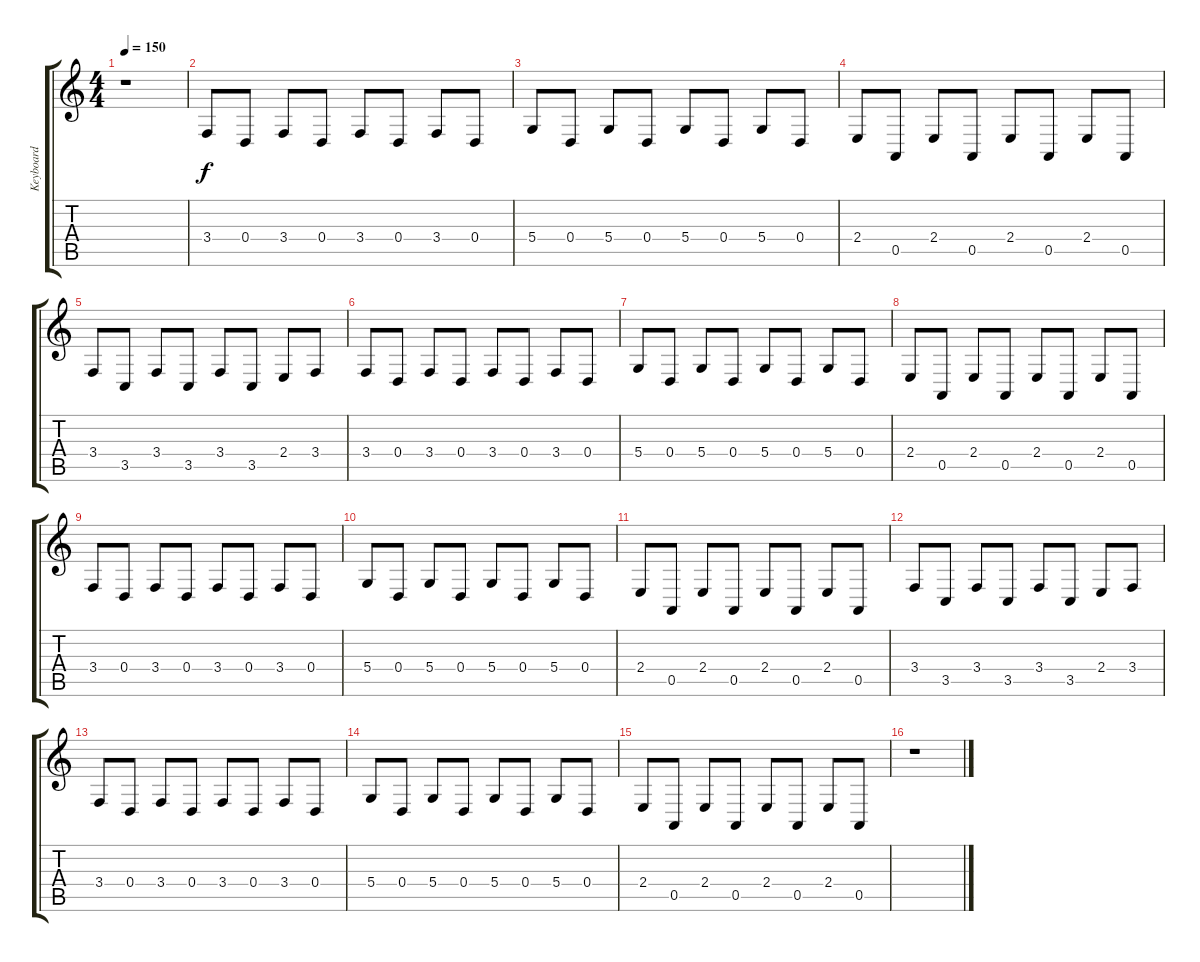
\track ("Keyboard" "Keyboard") {instrument churchorgan}
\staff {score tabs}
\tuning (E4 B3 G3 D3 A2 E2) {hide}
\ts (4 4)
\tempo 150
\clef g2
\ks c
r.1{dy f} |
3.4.8 0.4.8 3.4.8 0.4.8 3.4.8 0.4.8 3.4.8 0.4.8 |
5.4.8 0.4.8 5.4.8 0.4.8 5.4.8 0.4.8 5.4.8 0.4.8 |
2.4.8 0.5.8 2.4.8 0.5.8 2.4.8 0.5.8 2.4.8 0.5.8 |
3.4.8 3.5.8 3.4.8 3.5.8 3.4.8 3.5.8 2.4.8 3.4.8 |
3.4.8 0.4.8 3.4.8 0.4.8 3.4.8 0.4.8 3.4.8 0.4.8 |
5.4.8 0.4.8 5.4.8 0.4.8 5.4.8 0.4.8 5.4.8 0.4.8 |
2.4.8 0.5.8 2.4.8 0.5.8 2.4.8 0.5.8 2.4.8 0.5.8 |
3.4.8 0.4.8 3.4.8 0.4.8 3.4.8 0.4.8 3.4.8 0.4.8 |
5.4.8 0.4.8 5.4.8 0.4.8 5.4.8 0.4.8 5.4.8 0.4.8 |
2.4.8 0.5.8 2.4.8 0.5.8 2.4.8 0.5.8 2.4.8 0.5.8 |
3.4.8 3.5.8 3.4.8 3.5.8 3.4.8 3.5.8 2.4.8 3.4.8 |
3.4.8 0.4.8 3.4.8 0.4.8 3.4.8 0.4.8 3.4.8 0.4.8 |
5.4.8 0.4.8 5.4.8 0.4.8 5.4.8 0.4.8 5.4.8 0.4.8 |
2.4.8 0.5.8 2.4.8 0.5.8 2.4.8 0.5.8 2.4.8 0.5.8 |
r.1
